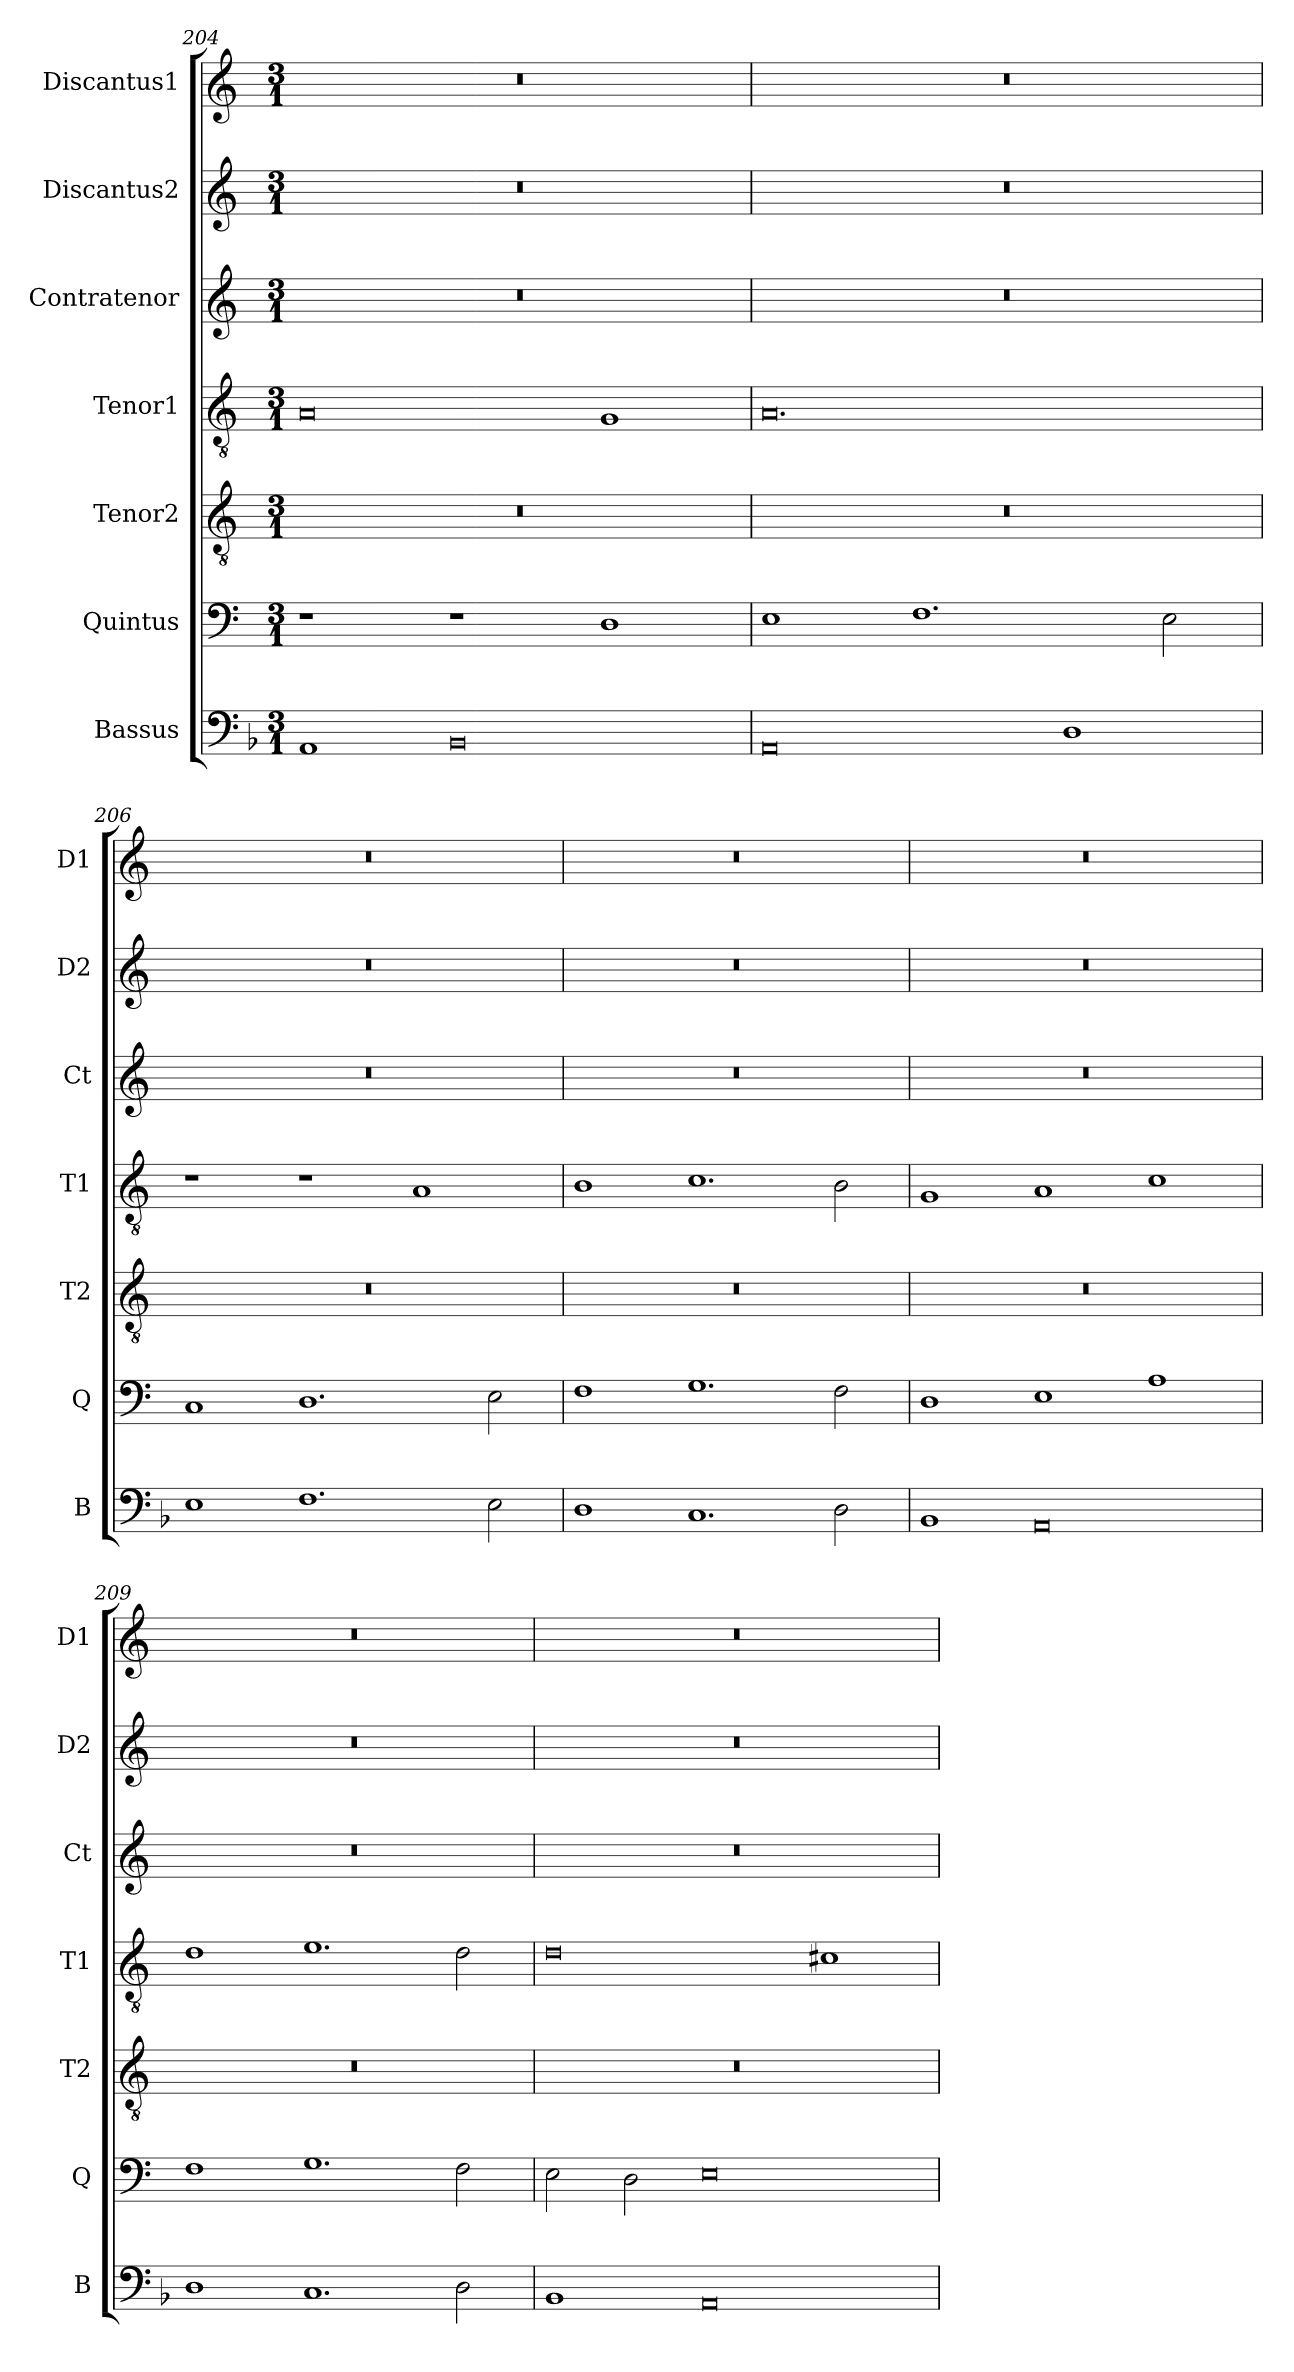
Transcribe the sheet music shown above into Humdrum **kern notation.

**kern	**kern	**kern	**kern	**kern	**kern	**kern
*part7	*part6	*part5	*part4	*part3	*part2	*part1
*staff7	*staff6	*staff5	*staff4	*staff3	*staff2	*staff1
*I"Bassus	*I"Quintus	*I"Tenor2	*I"Tenor1	*I"Contratenor	*I"Discantus2	*I"Discantus1
*I'B	*I'Q	*I'T2	*I'T1	*I'Ct	*I'D2	*I'D1
*clefF4	*clefF4	*clefGv2	*clefGv2	*clefG2	*clefG2	*clefG2
*k[b-]	*k[]	*k[]	*k[]	*k[]	*k[]	*k[]
*M3/1	*M3/1	*M3/1	*M3/1	*M3/1	*M3/1	*M3/1
=204	=204	=204	=204	=204	=204	=204
1AA	1r	0.r	0A	0.r	0.r	0.r
0BB-	1r	.	.	.	.	.
.	1D	.	1G	.	.	.
=205	=205	=205	=205	=205	=205	=205
0AA	1E	0.r	0.A	0.r	0.r	0.r
.	1.F	.	.	.	.	.
1D	.	.	.	.	.	.
.	2E\	.	.	.	.	.
=206	=206	=206	=206	=206	=206	=206
1E	1C	0.r	1r	0.r	0.r	0.r
1.F	1.D	.	1r	.	.	.
.	.	.	1A	.	.	.
2E\	2E\	.	.	.	.	.
=207	=207	=207	=207	=207	=207	=207
1D	1F	0.r	1B	0.r	0.r	0.r
1.C	1.G	.	1.c	.	.	.
2D\	2F\	.	2B\	.	.	.
=208	=208	=208	=208	=208	=208	=208
1BB-	1D	0.r	1G	0.r	0.r	0.r
0AA	1E	.	1A	.	.	.
.	1A	.	1c	.	.	.
=209	=209	=209	=209	=209	=209	=209
1D	1F	0.r	1d	0.r	0.r	0.r
1.C	1.G	.	1.e	.	.	.
2D\	2F\	.	2d\	.	.	.
=210	=210	=210	=210	=210	=210	=210
1BB-	2E\	0.r	0d	0.r	0.r	0.r
.	2D\	.	.	.	.	.
0AA	0E	.	.	.	.	.
.	.	.	1c#X	.	.	.
=	=	=	=	=	=	=
*-	*-	*-	*-	*-	*-	*-
